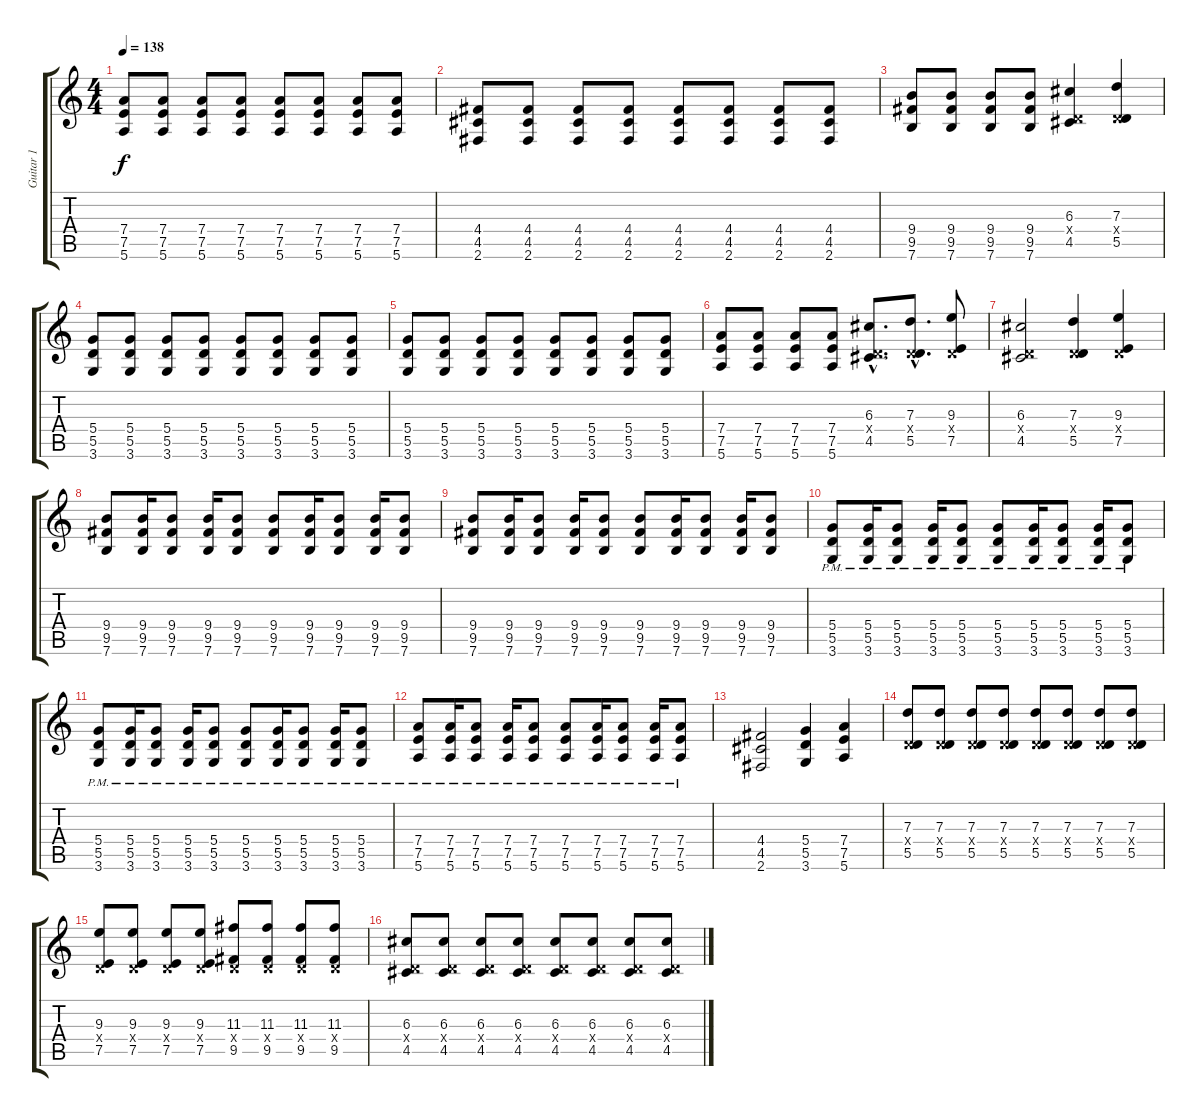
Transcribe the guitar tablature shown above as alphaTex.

\track ("Guitar 1" "Guitar 1") {instrument distortionguitar}
\staff {score tabs}
\tuning (E4 B3 G3 D3 A2 E2) {hide}
\ts (4 4)
\tempo 138
\clef g2
\ks c
(7.4 7.5 5.6).8{dy f} (7.4 7.5 5.6).8 (7.4 7.5 5.6).8 (7.4 7.5 5.6).8 (7.4 7.5 5.6).8 (7.4 7.5 5.6).8 (7.4 7.5 5.6).8 (7.4 7.5 5.6).8 |
(4.4 4.5 2.6).8 (4.4 4.5 2.6).8 (4.4 4.5 2.6).8 (4.4 4.5 2.6).8 (4.4 4.5 2.6).8 (4.4 4.5 2.6).8 (4.4 4.5 2.6).8 (4.4 4.5 2.6).8 |
(9.4 9.5 7.6).8 (9.4 9.5 7.6).8 (9.4 9.5 7.6).8 (9.4 9.5 7.6).8 (6.3 0.4{x} 4.5).4 (7.3 0.4{x} 5.5).4 |
(5.4 5.5 3.6).8 (5.4 5.5 3.6).8 (5.4 5.5 3.6).8 (5.4 5.5 3.6).8 (5.4 5.5 3.6).8 (5.4 5.5 3.6).8 (5.4 5.5 3.6).8 (5.4 5.5 3.6).8 |
(5.4 5.5 3.6).8 (5.4 5.5 3.6).8 (5.4 5.5 3.6).8 (5.4 5.5 3.6).8 (5.4 5.5 3.6).8 (5.4 5.5 3.6).8 (5.4 5.5 3.6).8 (5.4 5.5 3.6).8 |
(7.4 7.5 5.6).8 (7.4 7.5 5.6).8 (7.4 7.5 5.6).8 (7.4 7.5 5.6).8 (6.3{hac} 0.4{hac x} 4.5{hac}).8{d} (7.3{hac} 0.4{hac x} 5.5{hac}).8{d} (9.3 0.4{x} 7.5).8 |
(6.3 0.4{x} 4.5).2 (7.3 0.4{x} 5.5).4 (9.3 0.4{x} 7.5).4 |
(9.4 9.5 7.6).8 (9.4 9.5 7.6).16 (9.4 9.5 7.6).8 (9.4 9.5 7.6).16 (9.4 9.5 7.6).8 (9.4 9.5 7.6).8 (9.4 9.5 7.6).16 (9.4 9.5 7.6).8 (9.4 9.5 7.6).16 (9.4 9.5 7.6).8 |
(9.4 9.5 7.6).8 (9.4 9.5 7.6).16 (9.4 9.5 7.6).8 (9.4 9.5 7.6).16 (9.4 9.5 7.6).8 (9.4 9.5 7.6).8 (9.4 9.5 7.6).16 (9.4 9.5 7.6).8 (9.4 9.5 7.6).16 (9.4 9.5 7.6).8 |
(5.4{pm} 5.5{pm} 3.6{pm}).8{volume 11} (5.4{pm} 5.5{pm} 3.6{pm}).16 (5.4{pm} 5.5{pm} 3.6{pm}).8 (5.4{pm} 5.5{pm} 3.6{pm}).16 (5.4{pm} 5.5{pm} 3.6{pm}).8 (5.4{pm} 5.5{pm} 3.6{pm}).8 (5.4{pm} 5.5{pm} 3.6{pm}).16 (5.4{pm} 5.5{pm} 3.6{pm}).8 (5.4{pm} 5.5{pm} 3.6{pm}).16 (5.4{pm} 5.5{pm} 3.6{pm}).8 |
(5.4{pm} 5.5{pm} 3.6{pm}).8 (5.4{pm} 5.5{pm} 3.6{pm}).16 (5.4{pm} 5.5{pm} 3.6{pm}).8 (5.4{pm} 5.5{pm} 3.6{pm}).16 (5.4{pm} 5.5{pm} 3.6{pm}).8 (5.4{pm} 5.5{pm} 3.6{pm}).8 (5.4{pm} 5.5{pm} 3.6{pm}).16 (5.4{pm} 5.5{pm} 3.6{pm}).8 (5.4{pm} 5.5{pm} 3.6{pm}).16 (5.4{pm} 5.5{pm} 3.6{pm}).8 |
(7.4{pm} 7.5{pm} 5.6{pm}).8 (7.4{pm} 7.5{pm} 5.6{pm}).16 (7.4{pm} 7.5{pm} 5.6{pm}).8 (7.4{pm} 7.5{pm} 5.6{pm}).16 (7.4{pm} 7.5{pm} 5.6{pm}).8 (7.4{pm} 7.5{pm} 5.6{pm}).8 (7.4{pm} 7.5{pm} 5.6{pm}).16 (7.4{pm} 7.5{pm} 5.6{pm}).8 (7.4{pm} 7.5{pm} 5.6{pm}).16 (7.4{pm} 7.5{pm} 5.6{pm}).8 |
(4.4 4.5 2.6).2{volume 14} (5.4 5.5 3.6).4 (7.4 7.5 5.6).4 |
(7.3 0.4{x} 5.5).8 (7.3 0.4{x} 5.5).8 (7.3 0.4{x} 5.5).8 (7.3 0.4{x} 5.5).8 (7.3 0.4{x} 5.5).8 (7.3 0.4{x} 5.5).8 (7.3 0.4{x} 5.5).8 (7.3 0.4{x} 5.5).8 |
(9.3 0.4{x} 7.5).8 (9.3 0.4{x} 7.5).8 (9.3 0.4{x} 7.5).8 (9.3 0.4{x} 7.5).8 (11.3 0.4{x} 9.5).8 (11.3 0.4{x} 9.5).8 (11.3 0.4{x} 9.5).8 (11.3 0.4{x} 9.5).8 |
(6.3 0.4{x} 4.5).8 (6.3 0.4{x} 4.5).8 (6.3 0.4{x} 4.5).8 (6.3 0.4{x} 4.5).8 (6.3 0.4{x} 4.5).8 (6.3 0.4{x} 4.5).8 (6.3 0.4{x} 4.5).8 (6.3 0.4{x} 4.5).8
